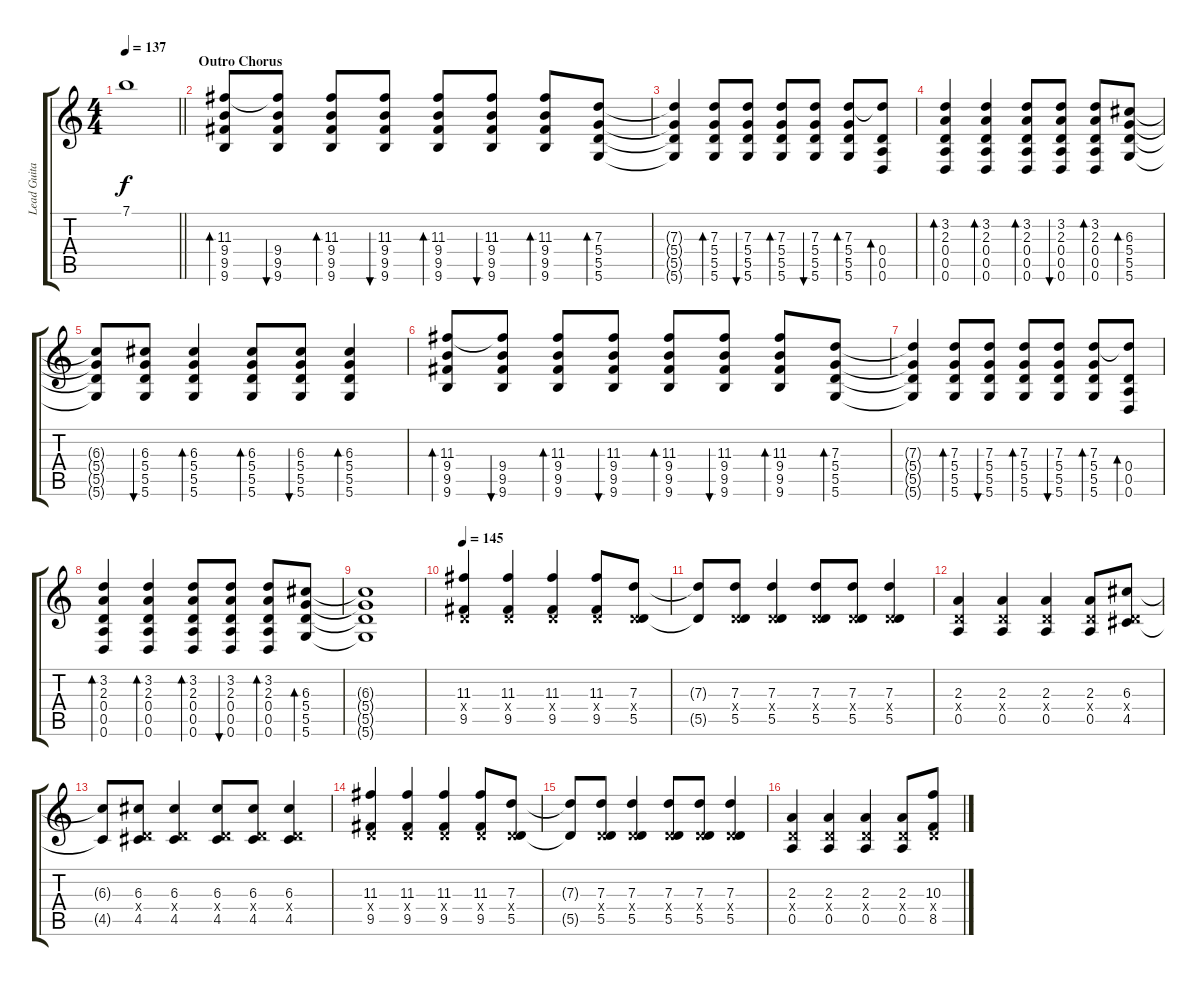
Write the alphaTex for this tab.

\track ("Lead Guitar" "Lead Guita") {instrument distortionguitar}
\staff {score tabs}
\tuning (E4 B3 G3 D3 A2 D2) {hide}
\ts (4 4)
\tempo 137
\clef g2
\barLineRight lightlight
\ks c
7.1{t}.1{dy f} |
\section ("" "Outro Chorus")
(11.3 9.4 9.5 9.6).8{bd 60} (11.3{t} 9.4 9.5 9.6).8{bu 60} (11.3 9.4 9.5 9.6).8{bd 60} (11.3 9.4 9.5 9.6).8{bu 60} (11.3 9.4 9.5 9.6).8{bd 60} (11.3 9.4 9.5 9.6).8{bu 60} (11.3 9.4 9.5 9.6).8{bd 60} (7.3 5.4 5.5 5.6).8{bd 60} |
(7.3{t} 5.4{t} 5.5{t} 5.6{t}).4 (7.3 5.4 5.5 5.6).8{bd 60} (7.3 5.4 5.5 5.6).8{bu 60} (7.3 5.4 5.5 5.6).8{bd 60} (7.3 5.4 5.5 5.6).8{bu 60} (7.3 5.4 5.5 5.6).8{bd 60} (7.3{t} 0.4 0.5 0.6).8{bd 60} |
(3.2 2.3 0.4 0.5 0.6).4{bd 60} (3.2 2.3 0.4 0.5 0.6).4{bd 60} (3.2 2.3 0.4 0.5 0.6).8{bd 60} (3.2 2.3 0.4 0.5 0.6).8{bu 60} (3.2 2.3 0.4 0.5 0.6).8{bd 60} (6.3 5.4 5.5 5.6).8{bd 60} |
(6.3{t} 5.4{t} 5.5{t} 5.6{t}).8 (6.3 5.4 5.5 5.6).8{bu 60} (6.3 5.4 5.5 5.6).4{bd 60} (6.3 5.4 5.5 5.6).8{bd 60} (6.3 5.4 5.5 5.6).8{bu 60} (6.3 5.4 5.5 5.6).4{bd 60} |
(11.3 9.4 9.5 9.6).8{bd 60} (11.3{t} 9.4 9.5 9.6).8{bu 60} (11.3 9.4 9.5 9.6).8{bd 60} (11.3 9.4 9.5 9.6).8{bu 60} (11.3 9.4 9.5 9.6).8{bd 60} (11.3 9.4 9.5 9.6).8{bu 60} (11.3 9.4 9.5 9.6).8{bd 60} (7.3 5.4 5.5 5.6).8{bd 60} |
(7.3{t} 5.4{t} 5.5{t} 5.6{t}).4 (7.3 5.4 5.5 5.6).8{bd 60} (7.3 5.4 5.5 5.6).8{bu 60} (7.3 5.4 5.5 5.6).8{bd 60} (7.3 5.4 5.5 5.6).8{bu 60} (7.3 5.4 5.5 5.6).8{bd 60} (7.3{t} 0.4 0.5 0.6).8{bd 60} |
(3.2 2.3 0.4 0.5 0.6).4{bd 60} (3.2 2.3 0.4 0.5 0.6).4{bd 60} (3.2 2.3 0.4 0.5 0.6).8{bd 60} (3.2 2.3 0.4 0.5 0.6).8{bu 60} (3.2 2.3 0.4 0.5 0.6).8{bd 60} (6.3 5.4 5.5 5.6).8{bd 60} |
(6.3{t} 5.4{t} 5.5{t} 5.6{t}).1 |
\tempo 145
(11.3 0.4{x} 9.5).4{instrument distortionguitar} (11.3 0.4{x} 9.5).4 (11.3 0.4{x} 9.5).4 (11.3 0.4{x} 9.5).8 (7.3 0.4{x} 5.5).8 |
(7.3{t} 5.5{t}).8 (7.3 0.4{x} 5.5).8 (7.3 0.4{x} 5.5).4 (7.3 0.4{x} 5.5).8 (7.3 0.4{x} 5.5).8 (7.3 0.4{x} 5.5).4 |
(2.3 0.4{x} 0.5).4 (2.3 0.4{x} 0.5).4 (2.3 0.4{x} 0.5).4 (2.3 0.4{x} 0.5).8 (6.3 0.4{x} 4.5).8 |
(6.3{t} 4.5{t}).8 (6.3 0.4{x} 4.5).8 (6.3 0.4{x} 4.5).4 (6.3 0.4{x} 4.5).8 (6.3 0.4{x} 4.5).8 (6.3 0.4{x} 4.5).4 |
(11.3 0.4{x} 9.5).4 (11.3 0.4{x} 9.5).4 (11.3 0.4{x} 9.5).4 (11.3 0.4{x} 9.5).8 (7.3 0.4{x} 5.5).8 |
(7.3{t} 5.5{t}).8 (7.3 0.4{x} 5.5).8 (7.3 0.4{x} 5.5).4 (7.3 0.4{x} 5.5).8 (7.3 0.4{x} 5.5).8 (7.3 0.4{x} 5.5).4 |
(2.3 0.4{x} 0.5).4 (2.3 0.4{x} 0.5).4 (2.3 0.4{x} 0.5).4 (2.3 0.4{x} 0.5).8 (10.3 0.4{x} 8.5).8
